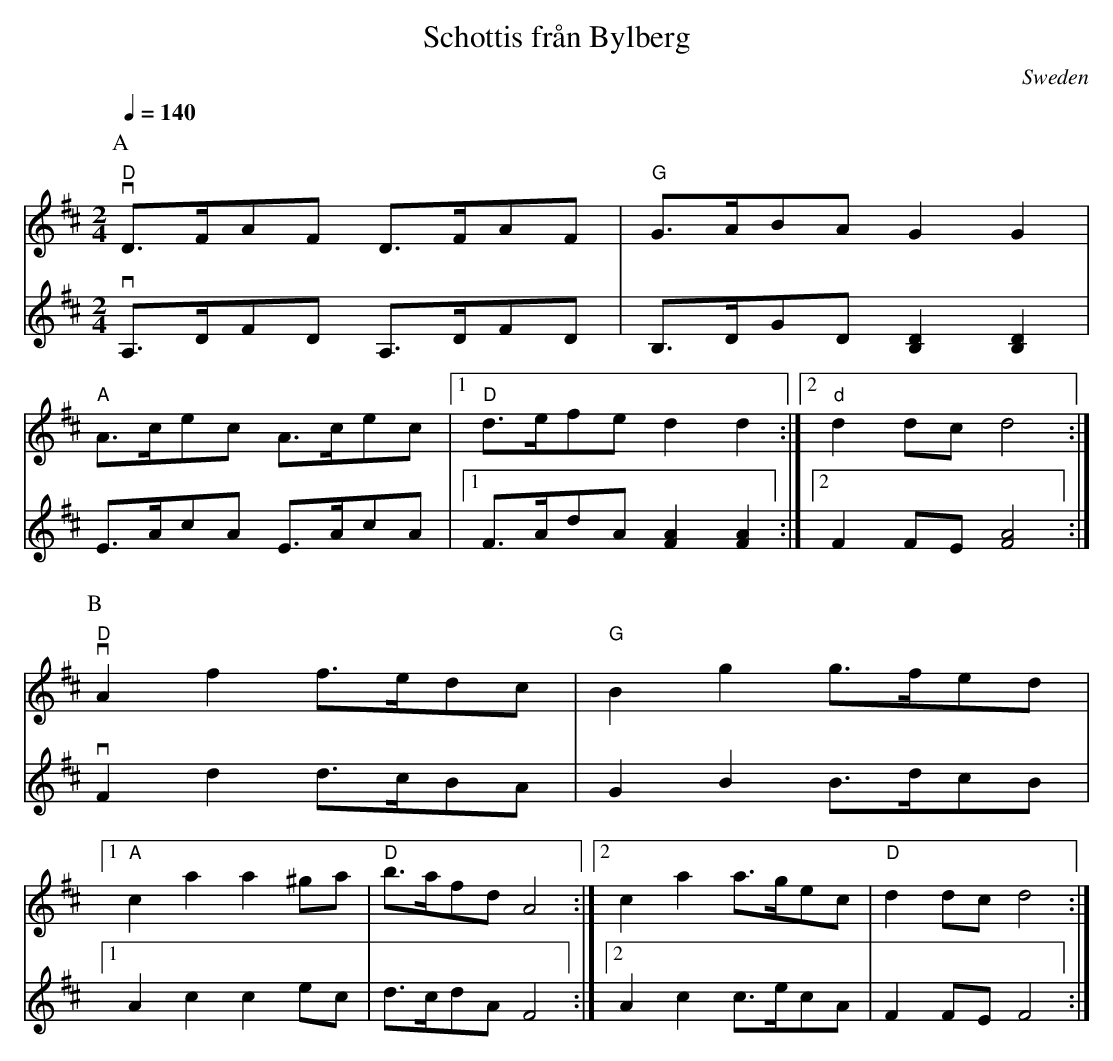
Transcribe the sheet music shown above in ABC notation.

X:1
T:Schottis fr\aan Bylberg
O:Sweden
M:2/4
L:1/8
Q:1/4=140
K:D
P:A
[V:1]"D"vD>FAF D>FAF | "G"G>ABA G2 G2 |
[V:2]vA,>DFD A,>DFD | B,>DGD [B,2D2] [B,2D2] |
[V:1]"A"A>cec A>cec |[1 "D"d>efe d2 d2 :|[2 "d"d2 dc d4 :|
[V:2] E>AcA E>AcA |[1 F>AdA [F2A2] [F2A2] :|[2 F2 FE [F4A4] :|
P:B
[V:1]"D"vA2 f2 f>edc | "G"B2 g2 g>fed |
[V:2]vF2 d2 d>cBA | G2 B2 B>dcB |
[V:1][1 "A"c2 a2 a2 ^ga | "D"b>afd A4 :|[2c2 a2 a>gec | "D"d2 dc d4 :|
[V:2][1 A2 c2 c2 ec | d>cdA F4 :|[2 A2 c2 c>ecA | F2 FE F4 :|
